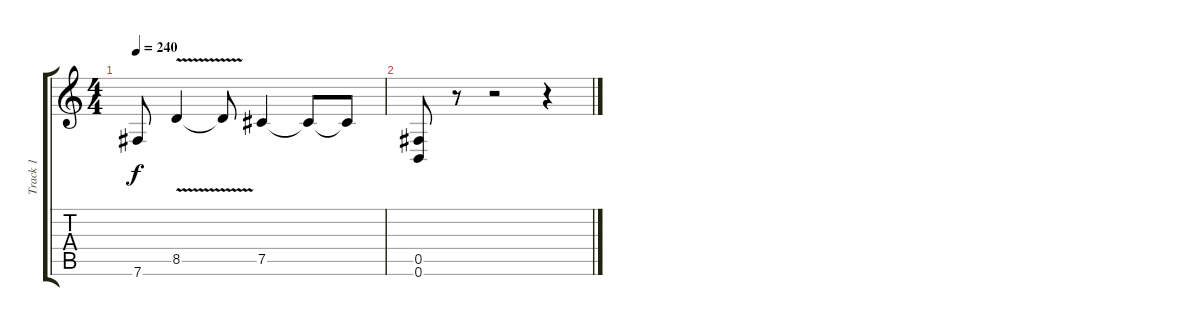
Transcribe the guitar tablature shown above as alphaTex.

\track ("Track 1" "Track 1") {instrument distortionguitar}
\staff {score tabs}
\tuning (Db4 Ab3 E3 B2 Gb2 B1) {hide}
\ts (4 4)
\tempo 240
\clef g2
\ks c
7.6.8{dy f} 8.5{v}.4 8.5{t}.8 7.5.4 7.5{t}.8 7.5{t}.8 |
(0.5 0.6).8 r.8 r.2 r.4
